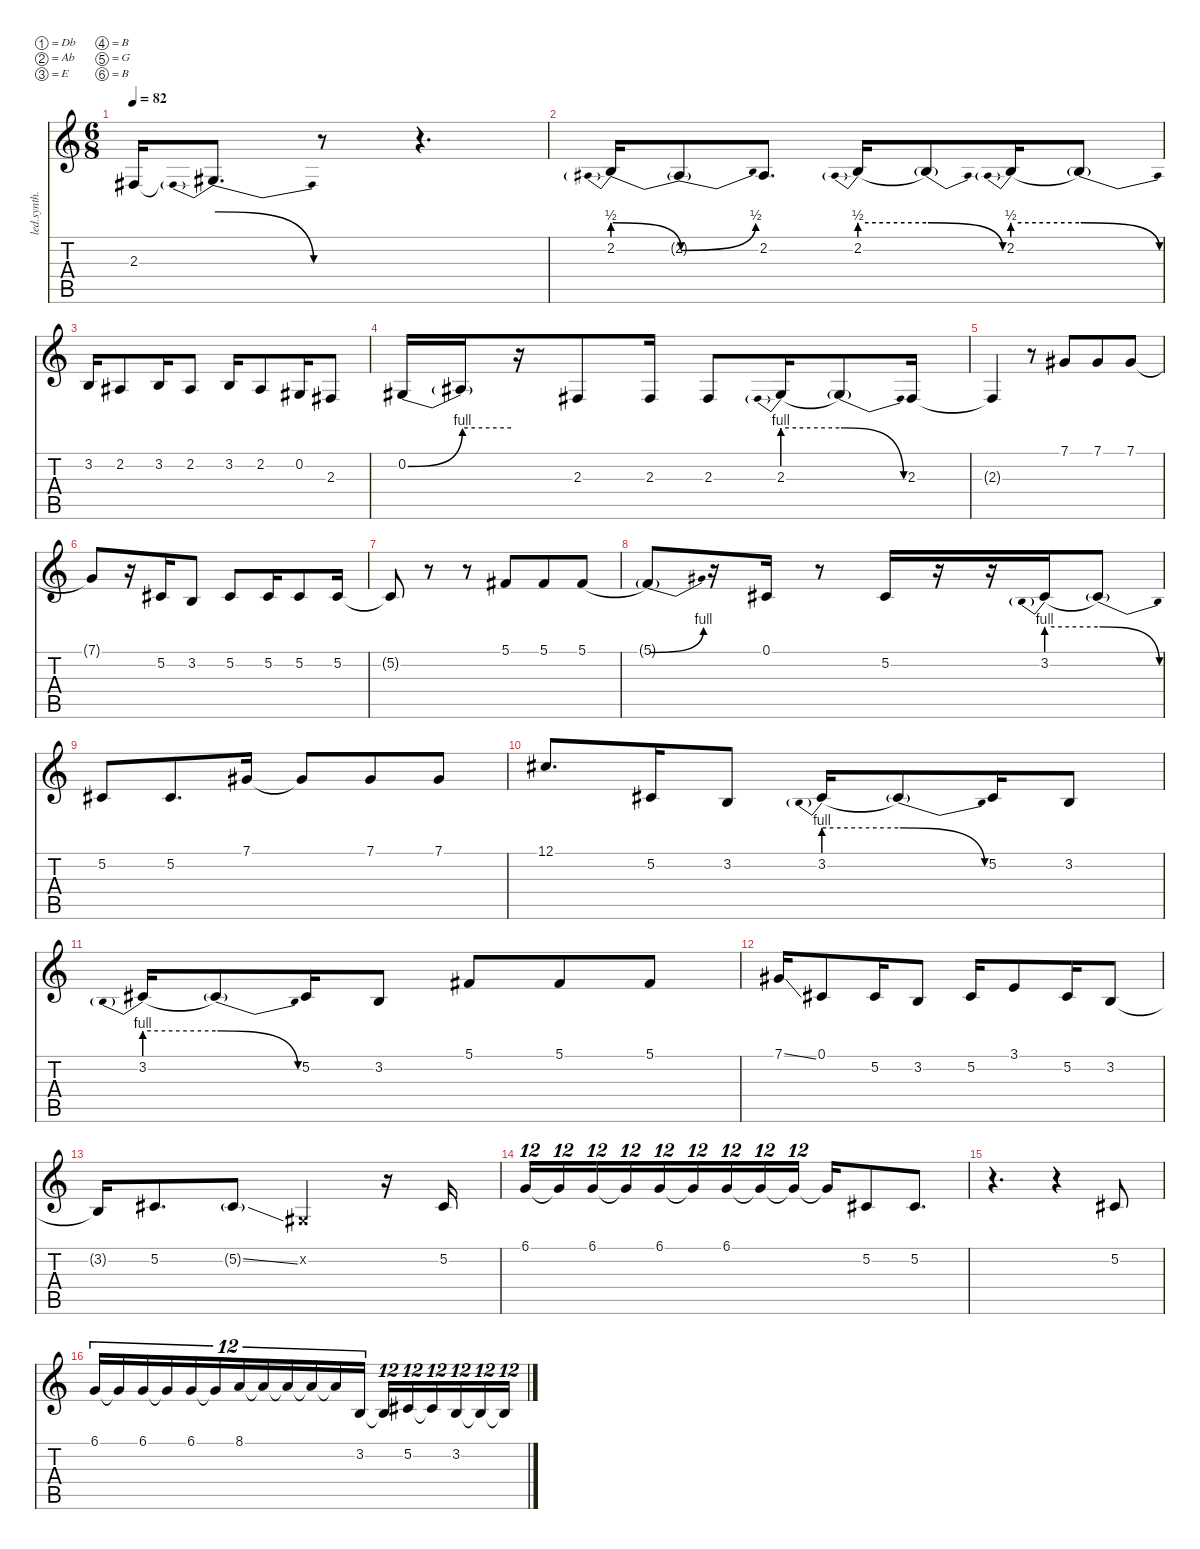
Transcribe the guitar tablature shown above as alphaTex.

\defaultSystemsLayout 4
\hideDynamics
\bracketExtendMode nobrackets
\otherSystemsTrackNameOrientation horizontal
\track ("Lead Voice" "led.synth.") {instrument lead2sawtooth}
\staff {score tabs}
\tuning (Db4 Ab3 E3 B2 G2 B1)
\ts (6 8)
\tempo 82
\clef g2
\ks c
2.3{t}.16{dy f beam Up} 2.3{be (prebendrelease 0 4 60 0) t}.8{d beam Up} r.8{beam Up} r.4{d beam Up} |
2.2{be (prebendrelease 0 2 60 0)}.16{beam Up} 2.2{be (bend 0 0 60 2) t acc #}.8{beam Up} 2.2{acc #}.8{d beam Up} 2.2{be (prebend 0 2 60 2)}.16{beam Up} 2.2{be (release 0 2 60 0) t}.8{beam Up} 2.2{be (prebend 0 2 60 2)}.16{beam Up} 2.2{be (release 0 2 60 0) t}.8{beam Up} |
3.2.16{beam Up} 2.2{acc #}.8{beam Up} 3.2.16{beam Up} 2.2{acc #}.8{beam Up} 3.2.16{beam Up} 2.2{acc #}.8{beam Up} 0.2{acc #}.16{beam Up} 2.3{acc #}.8{beam Up} |
0.2{be (bend 0 0 60 4) acc #}.16{beam Up} 0.2{be (hold 0 4 60 4) t}.16{beam Up} r.16{beam Up} 2.3{acc #}.8{beam Up} 2.3{acc #}.16{beam Up} 2.3{acc #}.8{beam Up} 2.3{be (prebend 0 4 60 4)}.16{beam Up} 2.3{be (release 0 4 60 0) t}.8{beam Up} 2.3{acc #}.16{beam Up} |
2.3{t acc #}.4{beam Up} r.8{beam Up} 7.1{acc #}.8{beam Up} 7.1{acc #}.8{beam Up} 7.1{acc #}.8{beam Up} |
7.1{t acc #}.8{beam Up} r.16{beam Up} 5.2{acc #}.16{beam Up} 3.2.8{beam Up} 5.2{acc #}.8{beam Up} 5.2{acc #}.16{beam Up} 5.2{acc #}.8{beam Up} 5.2{acc #}.16{beam Up} |
5.2{t acc #}.8{beam Up} r.8{beam Up} r.8{beam Up} 5.1{acc #}.8{beam Up} 5.1{acc #}.8{beam Up} 5.1{be (hold 0 0 60 0) acc #}.8{beam Up} |
5.1{be (bend 0 0 60 4) t acc #}.8{beam Up} r.16{beam Up} 0.1{acc #}.16{beam Up} r.8{beam Up} 5.2{acc #}.16{beam Up} r.16{beam Up} r.16{beam Up} 3.2{be (prebend 0 4 60 4)}.16{beam Up} 3.2{be (release 0 4 60 0) t}.8{beam Up} |
5.2{acc #}.8{beam Up} 5.2{acc #}.8{d beam Up} 7.1{acc #}.16{beam Up} 7.1{t acc #}.8{beam Up} 7.1{acc #}.8{beam Up} 7.1{acc #}.8{beam Up} |
12.1{acc #}.8{d beam Up} 5.2{acc #}.16{beam Up} 3.2.8{beam Up} 3.2{be (prebend 0 4 60 4)}.16{beam Up} 3.2{be (release 0 4 60 0) t}.8{beam Up} 5.2{acc #}.16{beam Up} 3.2.8{beam Up} |
3.2{be (prebend 0 4 60 4)}.16{beam Up} 3.2{be (release 0 4 60 0) t}.8{beam Up} 5.2{acc #}.16{beam Up} 3.2.8{beam Up} 5.1{acc #}.8{beam Up} 5.1{acc #}.8{beam Up} 5.1{acc #}.8{beam Up} |
7.1{ss acc #}.16{beam Up} 0.1{acc #}.8{beam Up} 5.2{acc #}.16{beam Up} 3.2.8{beam Up} 5.2{acc #}.16{beam Up} 3.1.8{beam Up} 5.2{acc #}.16{beam Up} 3.2.8{beam Up} |
3.2{t}.16{beam Up} 5.2{acc #}.8{d beam Up} 5.2{ss g acc #}.8{beam Up} 0.2{x acc #}.4{beam Up} r.16{beam Up} 5.2{acc #}.16{beam Up} |
6.1.16{tu (12 8) beam Up} 6.1{t}.16{tu (12 8) beam Up} 6.1.16{tu (12 8) beam Up} 6.1{t}.16{tu (12 8) beam Up} 6.1.16{tu (12 8) beam Up} 6.1{t}.16{tu (12 8) beam Up} 6.1.16{tu (12 8) beam Up} 6.1{t}.16{tu (12 8) beam Up} 6.1{t}.16{tu (12 8) beam Up} 6.1{t}.16{beam Up} 5.2{acc #}.8{beam Up} 5.2{acc #}.8{d beam Up} |
r.4{d beam Down} r.4{beam Down} 5.2{acc #}.8{beam Up} |
6.1.16{tu (12 8) beam Up} 6.1{t}.16{tu (12 8) beam Up} 6.1.16{tu (12 8) beam Up} 6.1{t}.16{tu (12 8) beam Up} 6.1.16{tu (12 8) beam Up} 6.1{t}.16{tu (12 8) beam Up} 8.1.16{tu (12 8) beam Up} 8.1{t}.16{tu (12 8) beam Up} 8.1{t}.16{tu (12 8) beam Up} 8.1{t}.16{tu (12 8) beam Up} 8.1{t}.16{tu (12 8) beam Up} 3.2.16{tu (12 8) beam Up} 3.2{t}.16{tu (12 8) beam Up} 5.2{acc #}.16{tu (12 8) beam Up} 5.2{t acc #}.16{tu (12 8) beam Up} 3.2.16{tu (12 8) beam Up} 3.2{t}.16{tu (12 8) beam Up} 3.2{t}.16{tu (12 8) beam Up}
